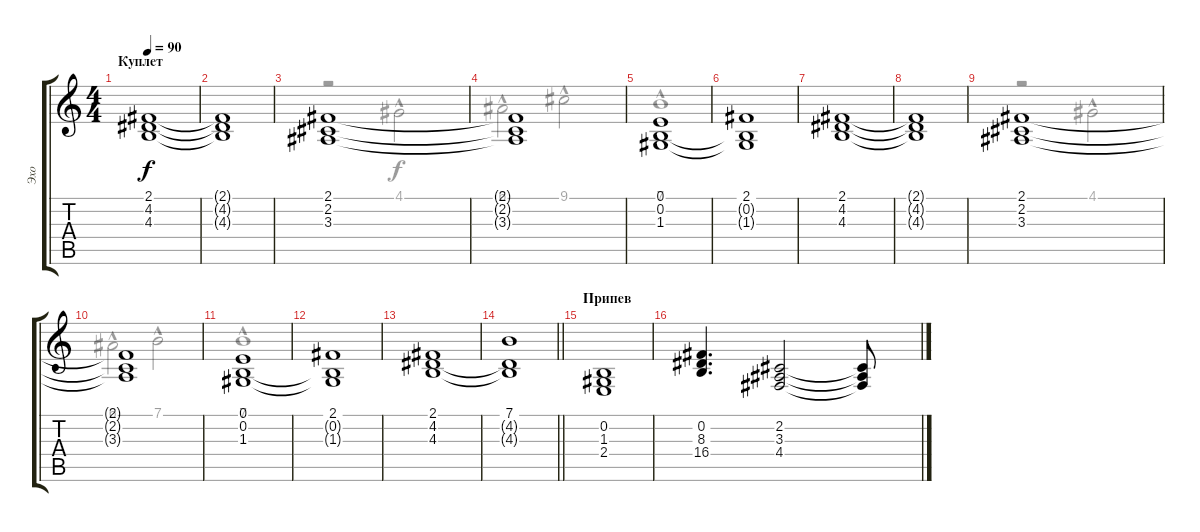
\track ("Эхо" "Эхо") {instrument pad2warm}
\staff {score tabs}
\tuning (E4 B3 G3 D3 A2 E2) {hide}
\voice
\ts (4 4)
\section ("" "Куплет")
\tempo 90
\clef g2
\ks c
(2.1 4.2 4.3).1{dy f volume 11 instrument stringensemble1} |
(2.1{t} 4.2{t} 4.3{t}).1 |
(2.1 2.2 3.3).1 |
(2.1{t} 2.2{t} 3.3{t}).1 |
(0.1 0.2 1.3).1 |
(2.1 0.2{t} 1.3{t}).1 |
(2.1 4.2 4.3).1 |
(2.1{t} 4.2{t} 4.3{t}).1 |
(2.1 2.2 3.3).1 |
(2.1{t} 2.2{t} 3.3{t}).1 |
(0.1 0.2 1.3).1 |
(2.1 0.2{t} 1.3{t}).1 |
(2.1 4.2 4.3).1 |
\barLineRight lightlight
(7.1 4.2{t} 4.3{t}).1 |
\section ("" "Припев")
(0.2 1.3 2.4).1{volume 14} |
(0.2 8.3 16.4).4{d} (2.2 3.3 4.4).2 (2.2{t} 3.3{t} 4.4{t}).8
\voice
\clef g2
\ottava regular
\simile none
\ks c
|
|
r.2 4.1{hac}.2 |
6.1{hac}.2 9.1{hac}.2 |
7.1{hac}.1 |
|
|
|
r.2 4.1{hac}.2 |
6.1{hac}.2 7.1{hac}.2 |
7.1{hac}.1 |
|
|
\barLineRight lightlight
|
|
